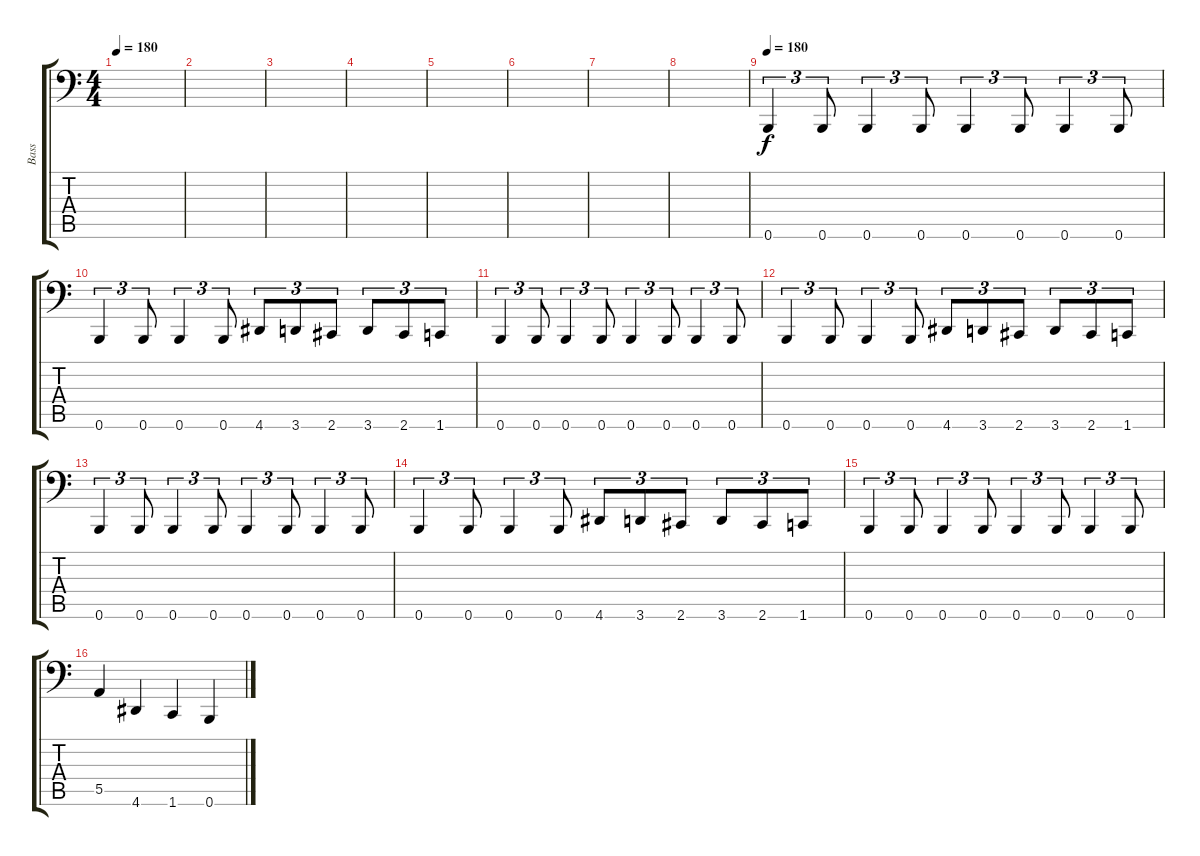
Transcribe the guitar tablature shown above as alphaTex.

\track ("Bass" "Bass") {instrument electricbassfinger}
\staff {score tabs}
\tuning (C3 G2 D2 A1 E1 B0) {hide}
\ts (4 4)
\tempo 180
\clef f4
\ks c
|
|
|
|
|
|
|
|
\tempo 180
0.6.4{tu (3 2)} 0.6.8{tu (3 2)} 0.6.4{tu (3 2)} 0.6.8{tu (3 2)} 0.6.4{tu (3 2)} 0.6.8{tu (3 2)} 0.6.4{tu (3 2)} 0.6.8{tu (3 2)} |
0.6.4{tu (3 2)} 0.6.8{tu (3 2)} 0.6.4{tu (3 2)} 0.6.8{tu (3 2)} 4.6.8{tu (3 2)} 3.6.8{tu (3 2)} 2.6.8{tu (3 2)} 3.6.8{tu (3 2)} 2.6.8{tu (3 2)} 1.6.8{tu (3 2)} |
0.6.4{tu (3 2)} 0.6.8{tu (3 2)} 0.6.4{tu (3 2)} 0.6.8{tu (3 2)} 0.6.4{tu (3 2)} 0.6.8{tu (3 2)} 0.6.4{tu (3 2)} 0.6.8{tu (3 2)} |
0.6.4{tu (3 2)} 0.6.8{tu (3 2)} 0.6.4{tu (3 2)} 0.6.8{tu (3 2)} 4.6.8{tu (3 2)} 3.6.8{tu (3 2)} 2.6.8{tu (3 2)} 3.6.8{tu (3 2)} 2.6.8{tu (3 2)} 1.6.8{tu (3 2)} |
0.6.4{tu (3 2)} 0.6.8{tu (3 2)} 0.6.4{tu (3 2)} 0.6.8{tu (3 2)} 0.6.4{tu (3 2)} 0.6.8{tu (3 2)} 0.6.4{tu (3 2)} 0.6.8{tu (3 2)} |
0.6.4{tu (3 2)} 0.6.8{tu (3 2)} 0.6.4{tu (3 2)} 0.6.8{tu (3 2)} 4.6.8{tu (3 2)} 3.6.8{tu (3 2)} 2.6.8{tu (3 2)} 3.6.8{tu (3 2)} 2.6.8{tu (3 2)} 1.6.8{tu (3 2)} |
0.6.4{tu (3 2)} 0.6.8{tu (3 2)} 0.6.4{tu (3 2)} 0.6.8{tu (3 2)} 0.6.4{tu (3 2)} 0.6.8{tu (3 2)} 0.6.4{tu (3 2)} 0.6.8{tu (3 2)} |
5.5.4 4.6.4 1.6.4 0.6.4
